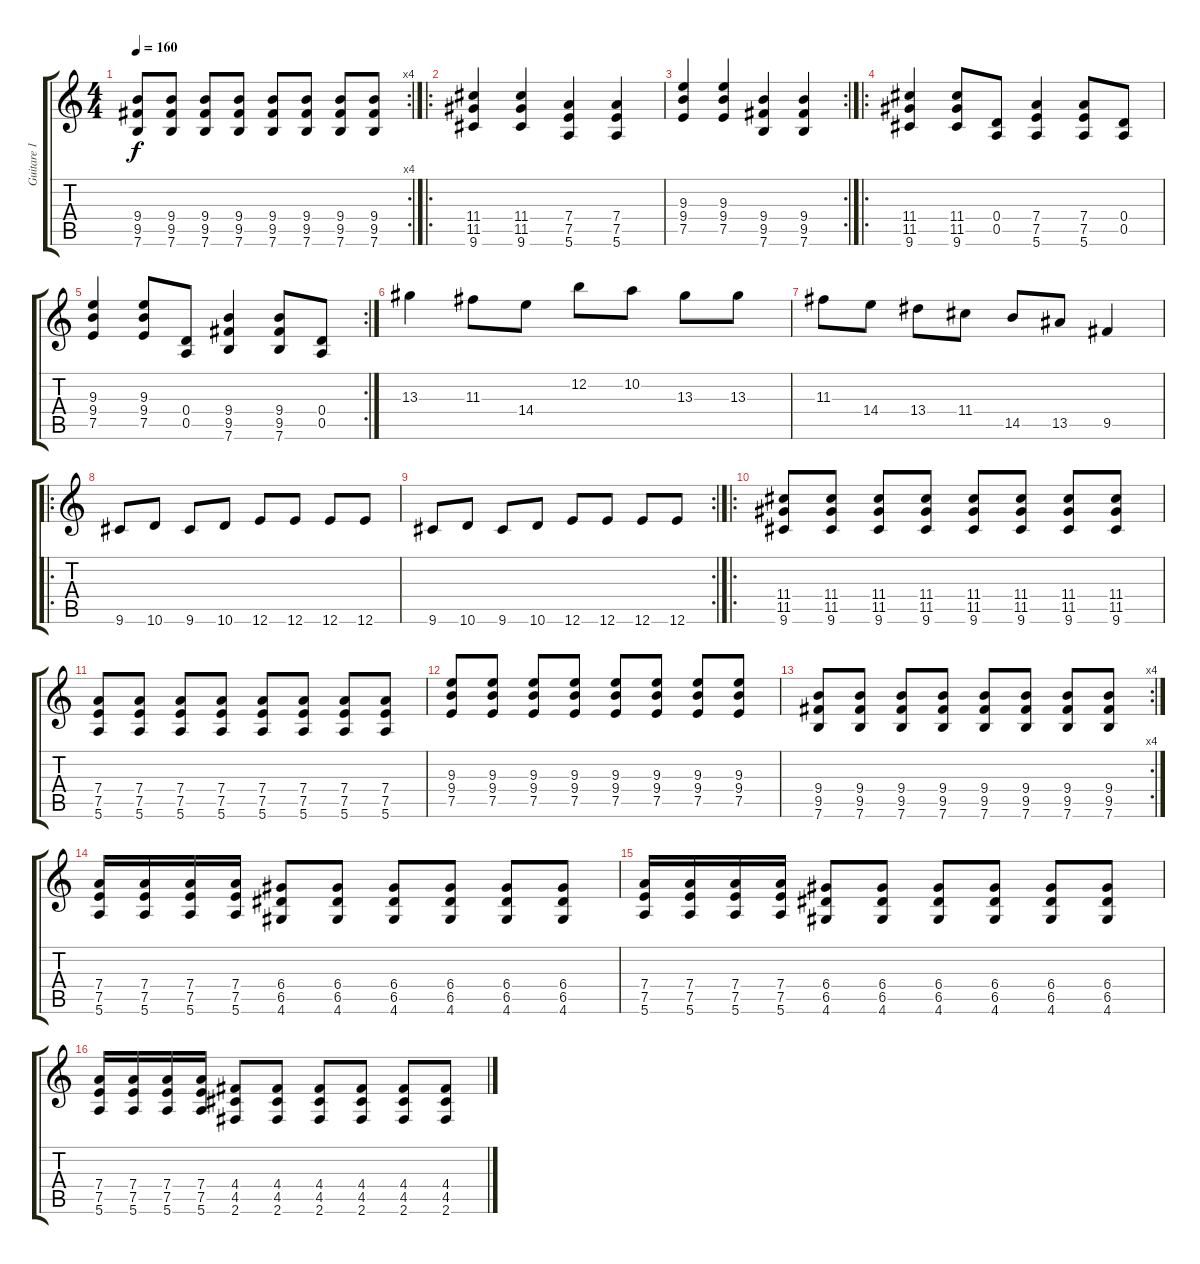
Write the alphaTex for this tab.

\track ("Guitare 1" "Guitare 1") {instrument distortionguitar}
\staff {score tabs}
\tuning (E4 B3 G3 D3 A2 E2) {hide}
\rc 4
\ts (4 4)
\tempo 160
\clef g2
\ks c
(9.4 9.5 7.6).8{dy f} (9.4 9.5 7.6).8 (9.4 9.5 7.6).8 (9.4 9.5 7.6).8 (9.4 9.5 7.6).8 (9.4 9.5 7.6).8 (9.4 9.5 7.6).8 (9.4 9.5 7.6).8 |
\ro
(11.4 11.5 9.6).4 (11.4 11.5 9.6).4 (7.4 7.5 5.6).4 (7.4 7.5 5.6).4 |
\rc 2
(9.3 9.4 7.5).4 (9.3 9.4 7.5).4 (9.4 9.5 7.6).4 (9.4 9.5 7.6).4 |
\ro
(11.4 11.5 9.6).4 (11.4 11.5 9.6).8 (0.4 0.5).8 (7.4 7.5 5.6).4 (7.4 7.5 5.6).8 (0.4 0.5).8 |
\rc 2
(9.3 9.4 7.5).4 (9.3 9.4 7.5).8 (0.4 0.5).8 (9.4 9.5 7.6).4 (9.4 9.5 7.6).8 (0.4 0.5).8 |
13.3.4 11.3.8 14.4.8 12.2.8 10.2.8 13.3.8 13.3.8 |
11.3.8 14.4.8 13.4.8 11.4.8 14.5.8 13.5.8 9.5.4 |
\ro
9.6.8 10.6.8 9.6.8 10.6.8 12.6.8 12.6.8 12.6.8 12.6.8 |
\rc 2
9.6.8 10.6.8 9.6.8 10.6.8 12.6.8 12.6.8 12.6.8 12.6.8 |
\ro
(11.4 11.5 9.6).8 (11.4 11.5 9.6).8 (11.4 11.5 9.6).8 (11.4 11.5 9.6).8 (11.4 11.5 9.6).8 (11.4 11.5 9.6).8 (11.4 11.5 9.6).8 (11.4 11.5 9.6).8 |
(7.4 7.5 5.6).8 (7.4 7.5 5.6).8 (7.4 7.5 5.6).8 (7.4 7.5 5.6).8 (7.4 7.5 5.6).8 (7.4 7.5 5.6).8 (7.4 7.5 5.6).8 (7.4 7.5 5.6).8 |
(9.3 9.4 7.5).8 (9.3 9.4 7.5).8 (9.3 9.4 7.5).8 (9.3 9.4 7.5).8 (9.3 9.4 7.5).8 (9.3 9.4 7.5).8 (9.3 9.4 7.5).8 (9.3 9.4 7.5).8 |
\rc 4
(9.4 9.5 7.6).8 (9.4 9.5 7.6).8 (9.4 9.5 7.6).8 (9.4 9.5 7.6).8 (9.4 9.5 7.6).8 (9.4 9.5 7.6).8 (9.4 9.5 7.6).8 (9.4 9.5 7.6).8 |
(7.4 7.5 5.6).16 (7.4 7.5 5.6).16 (7.4 7.5 5.6).16 (7.4 7.5 5.6).16 (6.4 6.5 4.6).8 (6.4 6.5 4.6).8 (6.4 6.5 4.6).8 (6.4 6.5 4.6).8 (6.4 6.5 4.6).8 (6.4 6.5 4.6).8 |
(7.4 7.5 5.6).16 (7.4 7.5 5.6).16 (7.4 7.5 5.6).16 (7.4 7.5 5.6).16 (6.4 6.5 4.6).8 (6.4 6.5 4.6).8 (6.4 6.5 4.6).8 (6.4 6.5 4.6).8 (6.4 6.5 4.6).8 (6.4 6.5 4.6).8 |
(7.4 7.5 5.6).16 (7.4 7.5 5.6).16 (7.4 7.5 5.6).16 (7.4 7.5 5.6).16 (4.4 4.5 2.6).8 (4.4 4.5 2.6).8 (4.4 4.5 2.6).8 (4.4 4.5 2.6).8 (4.4 4.5 2.6).8 (4.4 4.5 2.6).8
